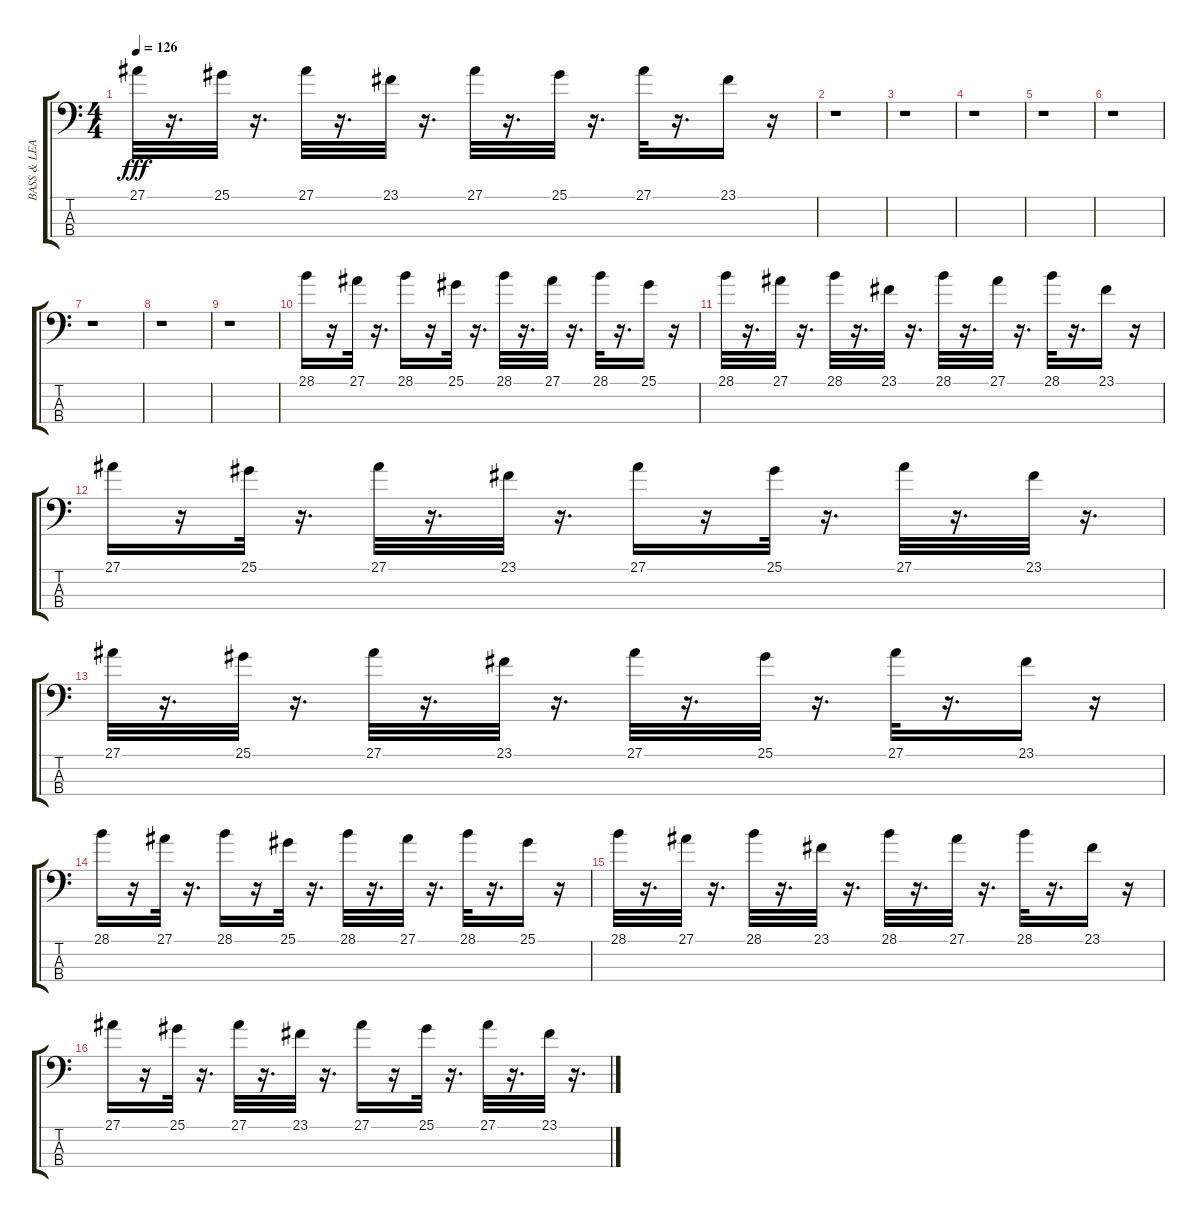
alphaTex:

\track ("BASS & LEA" "BASS & LEA") {instrument lead8bassandlead}
\staff {score tabs}
\tuning (G2 D2 A1 E1) {hide}
\ts (4 4)
\tempo 126
\clef f4
\ks c
27.1.32{dy fff} r.16{d} 25.1.32 r.16{d} 27.1.32 r.16{d} 23.1.32 r.16{d} 27.1.32 r.16{d} 25.1.32 r.16{d} 27.1.32 r.16{d} 23.1.16 r.16 |
r.1 |
r.1 |
r.1 |
r.1 |
r.1 |
r.1 |
r.1 |
r.1 |
28.1.16 r.16 27.1.32 r.16{d} 28.1.16 r.16 25.1.32 r.16{d} 28.1.32 r.16{d} 27.1.32 r.16{d} 28.1.32 r.16{d} 25.1.16 r.16 |
28.1.32 r.16{d} 27.1.32 r.16{d} 28.1.32 r.16{d} 23.1.32 r.16{d} 28.1.32 r.16{d} 27.1.32 r.16{d} 28.1.32 r.16{d} 23.1.16 r.16 |
27.1.16 r.16 25.1.32 r.16{d} 27.1.32 r.16{d} 23.1.32 r.16{d} 27.1.16 r.16 25.1.32 r.16{d} 27.1.32 r.16{d} 23.1.32 r.16{d} |
27.1.32 r.16{d} 25.1.32 r.16{d} 27.1.32 r.16{d} 23.1.32 r.16{d} 27.1.32 r.16{d} 25.1.32 r.16{d} 27.1.32 r.16{d} 23.1.16 r.16 |
28.1.16 r.16 27.1.32 r.16{d} 28.1.16 r.16 25.1.32 r.16{d} 28.1.32 r.16{d} 27.1.32 r.16{d} 28.1.32 r.16{d} 25.1.16 r.16 |
28.1.32 r.16{d} 27.1.32 r.16{d} 28.1.32 r.16{d} 23.1.32 r.16{d} 28.1.32 r.16{d} 27.1.32 r.16{d} 28.1.32 r.16{d} 23.1.16 r.16 |
27.1.16 r.16 25.1.32 r.16{d} 27.1.32 r.16{d} 23.1.32 r.16{d} 27.1.16 r.16 25.1.32 r.16{d} 27.1.32 r.16{d} 23.1.32 r.16{d}
